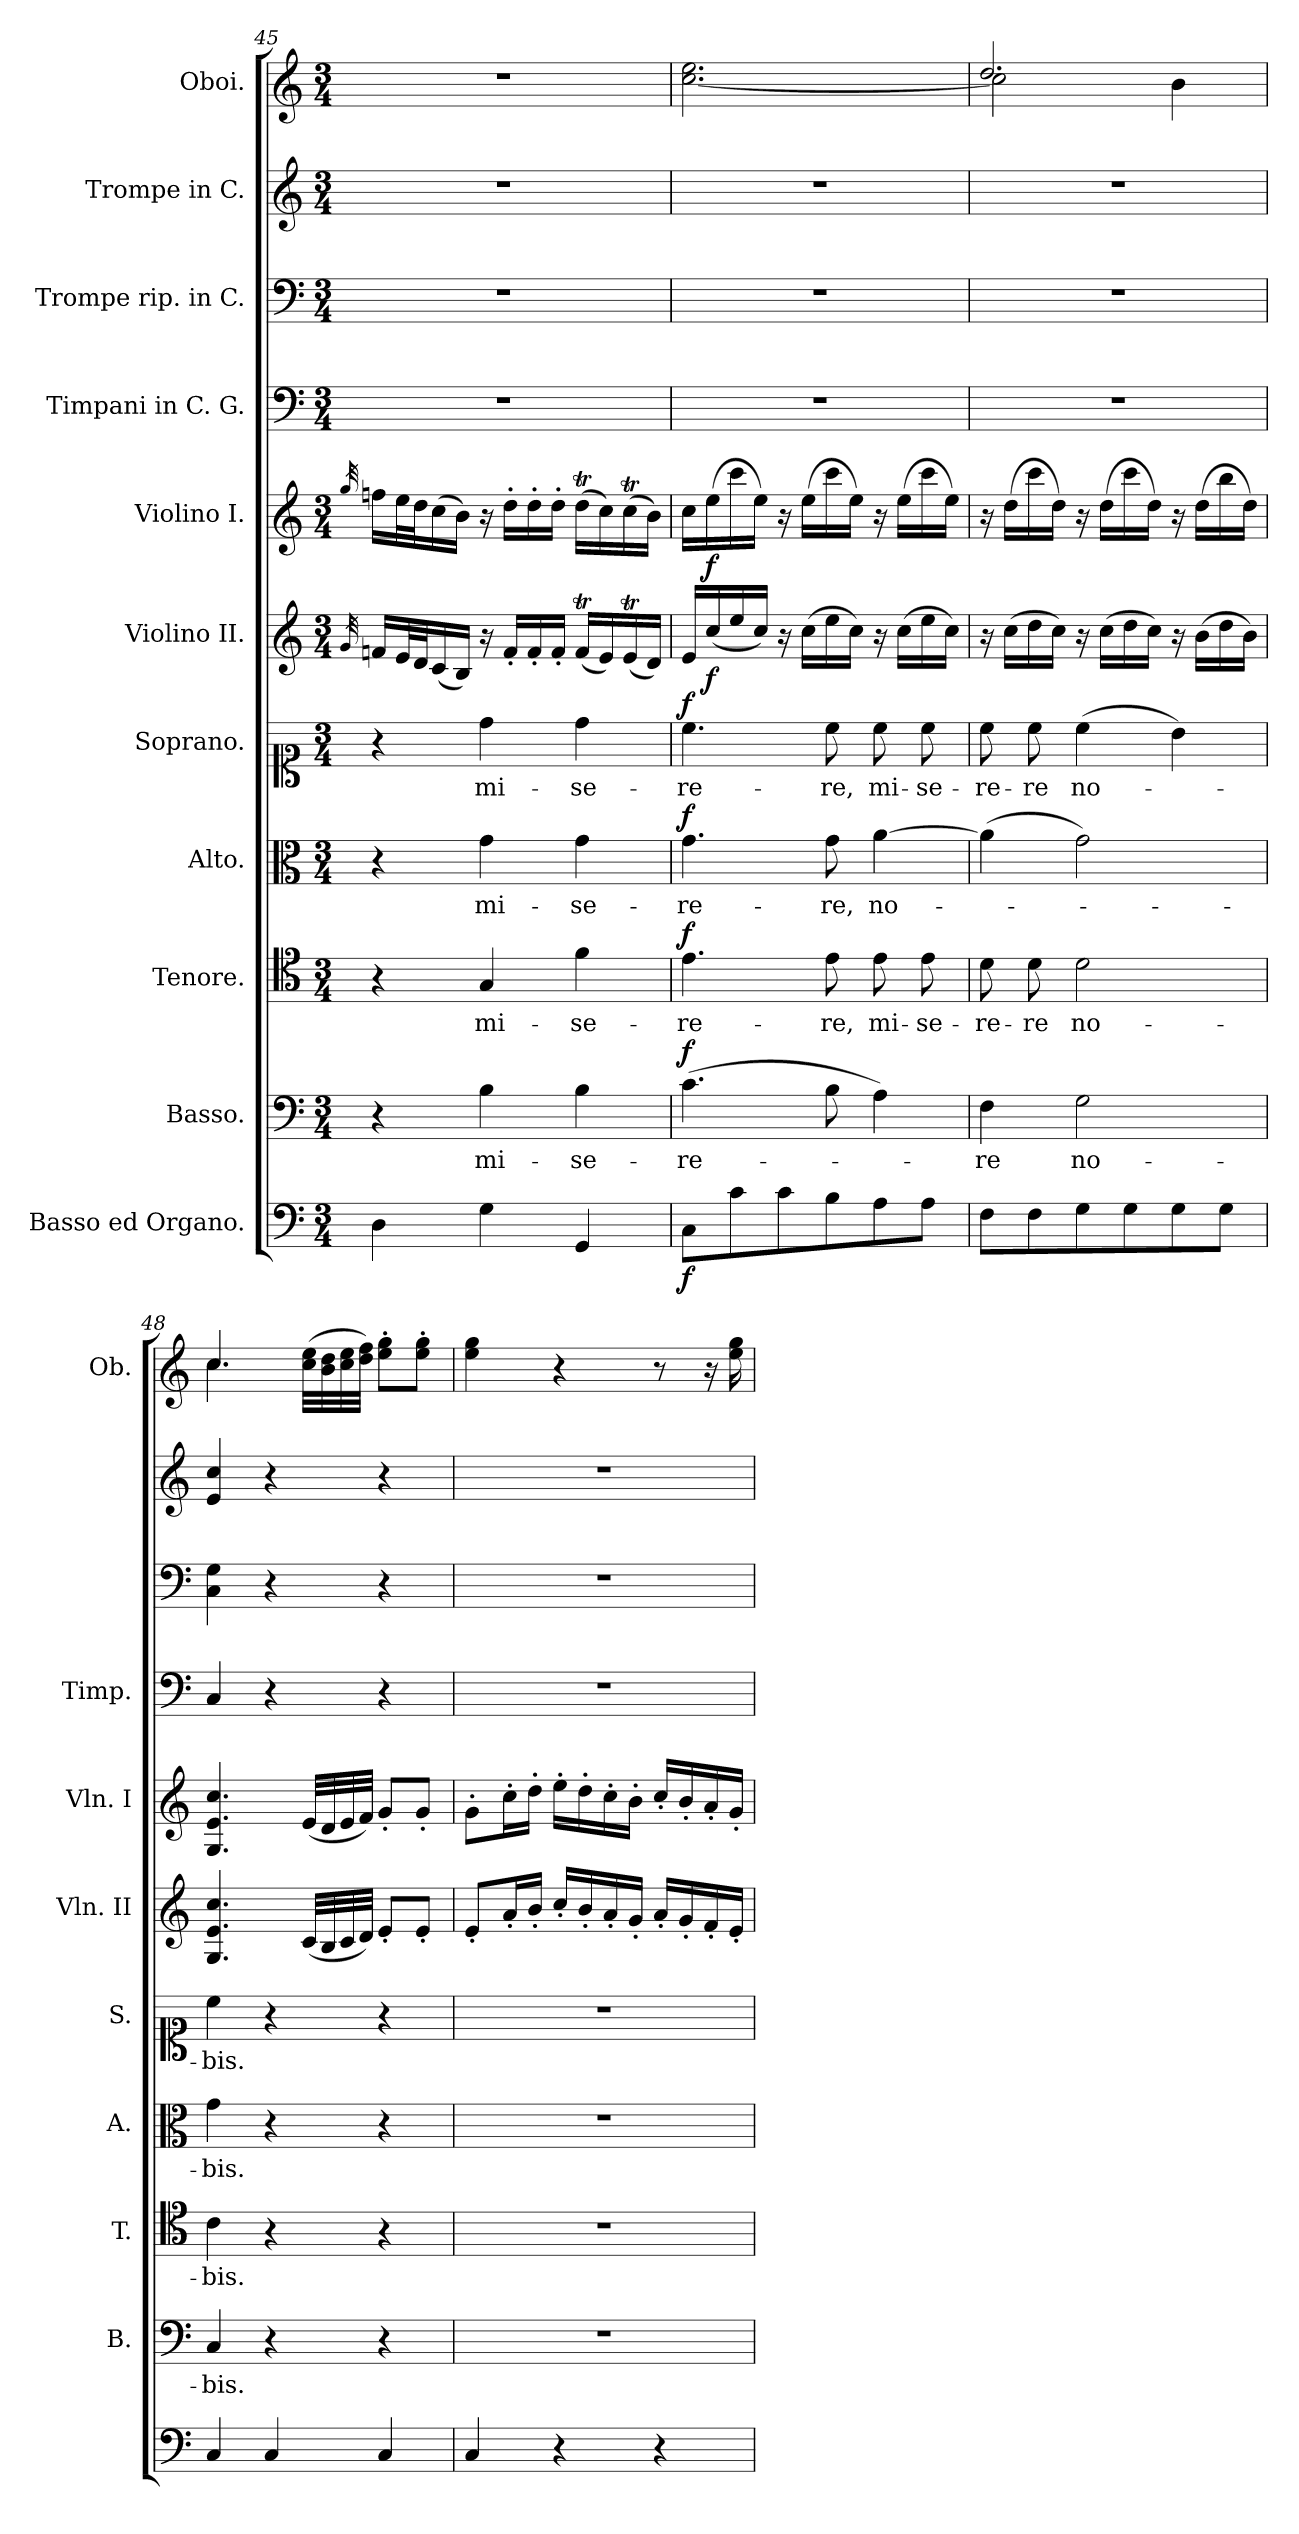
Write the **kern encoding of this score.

**kern	**dynam	**kern	**text	**dynam	**kern	**text	**dynam	**kern	**text	**dynam	**kern	**text	**dynam	**kern	**dynam	**kern	**dynam	**kern	**kern	**kern	**kern
*part11	*part11	*part10	*part10	*part10	*part9	*part9	*part9	*part8	*part8	*part8	*part7	*part7	*part7	*part6	*part6	*part5	*part5	*part4	*part3	*part2	*part1
*staff11	*staff11	*staff10	*staff10	*staff10	*staff9	*staff9	*staff9	*staff8	*staff8	*staff8	*staff7	*staff7	*staff7	*staff6	*staff6	*staff5	*staff5	*staff4	*staff3	*staff2	*staff1
*I"Basso ed  Organo.	*	*I"Basso.	*	*	*I"Tenore.	*	*	*I"Alto.	*	*	*I"Soprano.	*	*	*I"Violino II.	*	*I"Violino I.	*	*I"Timpani in C. G.	*I"Trompe rip. in C.	*I"Trompe in C.	*I"Oboi.
*	*	*I'B.	*	*	*I'T.	*	*	*I'A.	*	*	*I'S.	*	*	*I'Vln. II	*	*I'Vln. I	*	*I'Timp.	*	*	*I'Ob.
*clefF4	*	*clefF4	*	*	*clefC4	*	*	*clefC3	*	*	*clefC1	*	*	*clefG2	*	*clefG2	*	*clefF4	*clefF4	*clefG2	*clefG2
*k[]	*	*k[]	*	*	*k[]	*	*	*k[]	*	*	*k[]	*	*	*k[]	*	*k[]	*	*k[]	*k[]	*k[]	*k[]
*M3/4	*	*M3/4	*	*	*M3/4	*	*	*M3/4	*	*	*M3/4	*	*	*M3/4	*	*M3/4	*	*M3/4	*M3/4	*M3/4	*M3/4
=45	=45	=45	=45	=45	=45	=45	=45	=45	=45	=45	=45	=45	=45	=45	=45	=45	=45	=45	=45	=45	=45
.	.	.	.	.	.	.	.	.	.	.	.	.	.	32qg/	.	32qgg/	.	.	.	.	.
4D\	.	4r	.	.	4r	.	.	4r	.	.	4r	.	.	16fn/LL	.	16ffn\LL	.	2.r	2.r	2.r	2.r
.	.	.	.	.	.	.	.	.	.	.	.	.	.	32e/L	.	32ee\L	.	.	.	.	.
.	.	.	.	.	.	.	.	.	.	.	.	.	.	32d/J	.	32dd\J	.	.	.	.	.
.	.	.	.	.	.	.	.	.	.	.	.	.	.	(<16c/	.	(>16cc\	.	.	.	.	.
.	.	.	.	.	.	.	.	.	.	.	.	.	.	16B/JJ)	.	16b\JJ)	.	.	.	.	.
!	!	!	!LO:LY:b	!	!	!LO:LY:b	!	!	!LO:LY:b	!	!	!LO:LY:b	!	!	!	!	!	!	!	!	!
4G\	.	4B\	mi-	.	4G/	mi-	.	4g\	mi-	.	4dd\	mi-	.	16r	.	16r	.	.	.	.	.
.	.	.	.	.	.	.	.	.	.	.	.	.	.	16f'/LL	.	16dd'\LL	.	.	.	.	.
.	.	.	.	.	.	.	.	.	.	.	.	.	.	16f'/	.	16dd'\	.	.	.	.	.
.	.	.	.	.	.	.	.	.	.	.	.	.	.	16f'/JJ	.	16dd'\JJ	.	.	.	.	.
!	!	!	!LO:LY:b	!	!	!LO:LY:b	!	!	!LO:LY:b	!	!	!LO:LY:b	!	!	!	!	!	!	!	!	!
4GG/	.	4B\	-se-	.	4f\	-se-	.	4g\	-se-	.	4dd\	-se-	.	(<16fT/LL	.	(>16ddT\LL	.	.	.	.	.
.	.	.	.	.	.	.	.	.	.	.	.	.	.	16e/)	.	16cc\)	.	.	.	.	.
.	.	.	.	.	.	.	.	.	.	.	.	.	.	(<16et/	.	(>16ccT\	.	.	.	.	.
.	.	.	.	.	.	.	.	.	.	.	.	.	.	16d/JJ)	.	16b\JJ)	.	.	.	.	.
=46	=46	=46	=46	=46	=46	=46	=46	=46	=46	=46	=46	=46	=46	=46	=46	=46	=46	=46	=46	=46	=46
!	!LO:DY:b	!	!LO:LY:b	!LO:DY:a	!	!LO:LY:b	!LO:DY:a	!	!LO:LY:b	!LO:DY:a	!	!LO:LY:b	!LO:DY:a	!	!	!	!	!	!	!	!
8C\L	f	(>4.c\	-re-	f	4.e\	-re-	f	4.g\	-re-	f	4.cc\	-re-	f	16e/LL	.	16cc\LL	.	2.r	2.r	2.r	[2.cc\ 2.ee\
!	!	!	!	!	!	!	!	!	!	!	!	!	!	!	!LO:DY:b	!	!LO:DY:b	!	!	!	!
.	.	.	.	.	.	.	.	.	.	.	.	.	.	(<16cc/	f	(>16ee\	f	.	.	.	.
8c\	.	.	.	.	.	.	.	.	.	.	.	.	.	16ee/	.	16ccc\	.	.	.	.	.
.	.	.	.	.	.	.	.	.	.	.	.	.	.	16cc/JJ)	.	16ee\JJ)	.	.	.	.	.
8c\	.	.	.	.	.	.	.	.	.	.	.	.	.	16r	.	16r	.	.	.	.	.
.	.	.	.	.	.	.	.	.	.	.	.	.	.	(>16cc\LL	.	(>16ee\LL	.	.	.	.	.
!	!	!	!	!	!	!LO:LY:b	!	!	!LO:LY:b	!	!	!LO:LY:b	!	!	!	!	!	!	!	!	!
8B\	.	8B\	.	.	8e\	-re,	.	8g\	-re,	.	8cc\	-re,	.	16ee\	.	16ccc\	.	.	.	.	.
.	.	.	.	.	.	.	.	.	.	.	.	.	.	16cc\JJ)	.	16ee\JJ)	.	.	.	.	.
!	!	!	!	!	!	!LO:LY:b	!	!	!LO:LY:b	!	!	!LO:LY:b	!	!	!	!	!	!	!	!	!
8A\	.	4A\)	.	.	8e\	mi-	.	[4a\	no-	.	8cc\	mi-	.	16r	.	16r	.	.	.	.	.
.	.	.	.	.	.	.	.	.	.	.	.	.	.	(>16cc\LL	.	(>16ee\LL	.	.	.	.	.
!	!	!	!	!	!	!LO:LY:b	!	!	!	!	!	!LO:LY:b	!	!	!	!	!	!	!	!	!
8A\J	.	.	.	.	8e\	-se-	.	.	.	.	8cc\	-se-	.	16ee\	.	16ccc\	.	.	.	.	.
.	.	.	.	.	.	.	.	.	.	.	.	.	.	16cc\JJ)	.	16ee\JJ)	.	.	.	.	.
=47	=47	=47	=47	=47	=47	=47	=47	=47	=47	=47	=47	=47	=47	=47	=47	=47	=47	=47	=47	=47	=47
!	!	!	!LO:LY:b	!	!	!LO:LY:b	!	!	!	!	!	!LO:LY:b	!	!	!	!	!	!	!	!	!
*	*	*	*	*	*	*	*	*	*	*	*	*	*	*	*	*	*	*	*	*	*^
8F\L	.	4F\	-re	.	8d\	-re-	.	(>4a\]	.	.	8cc\	-re-	.	16r	.	16r	.	2.r	2.r	2.r	2.dd/	2cc\]
.	.	.	.	.	.	.	.	.	.	.	.	.	.	(>16cc\LL	.	(>16dd\LL	.	.	.	.	.	.
!	!	!	!	!	!	!LO:LY:b	!	!	!	!	!	!LO:LY:b	!	!	!	!	!	!	!	!	!	!
8F\	.	.	.	.	8d\	-re	.	.	.	.	8cc\	-re	.	16dd\	.	16ccc\	.	.	.	.	.	.
.	.	.	.	.	.	.	.	.	.	.	.	.	.	16cc\JJ)	.	16dd\JJ)	.	.	.	.	.	.
!	!	!	!LO:LY:b	!	!	!LO:LY:b	!	!	!	!	!	!LO:LY:b	!	!	!	!	!	!	!	!	!	!
8G\	.	2G\	no-	.	2d\	no-	.	2g\)	.	.	(>4cc\	no-	.	16r	.	16r	.	.	.	.	.	.
.	.	.	.	.	.	.	.	.	.	.	.	.	.	(>16cc\LL	.	(>16dd\LL	.	.	.	.	.	.
8G\	.	.	.	.	.	.	.	.	.	.	.	.	.	16dd\	.	16ccc\	.	.	.	.	.	.
.	.	.	.	.	.	.	.	.	.	.	.	.	.	16cc\JJ)	.	16dd\JJ)	.	.	.	.	.	.
8G\	.	.	.	.	.	.	.	.	.	.	4b\)	.	.	16r	.	16r	.	.	.	.	.	4b\
.	.	.	.	.	.	.	.	.	.	.	.	.	.	(>16b\LL	.	(>16dd\LL	.	.	.	.	.	.
8G\J	.	.	.	.	.	.	.	.	.	.	.	.	.	16dd\	.	16bb\	.	.	.	.	.	.
.	.	.	.	.	.	.	.	.	.	.	.	.	.	16b\JJ)	.	16dd\JJ)	.	.	.	.	.	.
!!LO:PB:g=z	!!
=48	=48	=48	=48	=48	=48	=48	=48	=48	=48	=48	=48	=48	=48	=48	=48	=48	=48	=48	=48	=48	=48	=48
!	!	!	!LO:LY:b	!	!	!LO:LY:b	!	!	!LO:LY:b	!	!	!LO:LY:b	!	!	!	!	!	!	!	!	!	!
4C/	.	4C/	-bis.	.	4c\	-bis.	.	4g\	-bis.	.	4cc\	-bis.	.	4.G/ 4.e/ 4.cc/	.	4.G/ 4.e/ 4.cc/	.	4C/	4C\ 4G\	4e/ 4cc/	4.cc/	4.cc\
4C/	.	4r	.	.	4r	.	.	4r	.	.	4r	.	.	.	.	.	.	4r	4r	4r	.	.
.	.	.	.	.	.	.	.	.	.	.	.	.	.	(<32c/LLL	.	(<32e/LLL	.	.	.	.	(>32cc\ 32ee\LLL	8ryy
.	.	.	.	.	.	.	.	.	.	.	.	.	.	32B/	.	32d/	.	.	.	.	32b\ 32dd\	.
.	.	.	.	.	.	.	.	.	.	.	.	.	.	32c/	.	32e/	.	.	.	.	32cc\ 32ee\	.
.	.	.	.	.	.	.	.	.	.	.	.	.	.	32d/JJJ)	.	32f/JJJ)	.	.	.	.	32dd\ 32ff\JJJ)	.
4C/	.	4r	.	.	4r	.	.	4r	.	.	4r	.	.	8e'/L	.	8g'/L	.	4r	4r	4r	8ee\' 8gg\'L	4rcccyy
.	.	.	.	.	.	.	.	.	.	.	.	.	.	8e'/J	.	8g'/J	.	.	.	.	8ee\' 8gg\'J	.
*	*	*	*	*	*	*	*	*	*	*	*	*	*	*	*	*	*	*	*	*	*v	*v
=49	=49	=49	=49	=49	=49	=49	=49	=49	=49	=49	=49	=49	=49	=49	=49	=49	=49	=49	=49	=49	=49
4C/	.	2.r	.	.	2.r	.	.	2.r	.	.	2.r	.	.	8e'/L	.	8g'\L	.	2.r	2.r	2.r	4ee\ 4gg\
.	.	.	.	.	.	.	.	.	.	.	.	.	.	16a'/L	.	16cc'\L	.	.	.	.	.
.	.	.	.	.	.	.	.	.	.	.	.	.	.	16b'/JJ	.	16dd'\JJ	.	.	.	.	.
4r	.	.	.	.	.	.	.	.	.	.	.	.	.	16cc'/LL	.	16ee'\LL	.	.	.	.	4r
.	.	.	.	.	.	.	.	.	.	.	.	.	.	16b'/	.	16dd'\	.	.	.	.	.
.	.	.	.	.	.	.	.	.	.	.	.	.	.	16a'/	.	16cc'\	.	.	.	.	.
.	.	.	.	.	.	.	.	.	.	.	.	.	.	16g'/JJ	.	16b'\JJ	.	.	.	.	.
4r	.	.	.	.	.	.	.	.	.	.	.	.	.	16a'/LL	.	16cc'/LL	.	.	.	.	8r
.	.	.	.	.	.	.	.	.	.	.	.	.	.	16g'/	.	16b'/	.	.	.	.	.
.	.	.	.	.	.	.	.	.	.	.	.	.	.	16f'/	.	16a'/	.	.	.	.	16r
.	.	.	.	.	.	.	.	.	.	.	.	.	.	16e'/JJ	.	16g'/JJ	.	.	.	.	16ee\ 16gg\
=	=	=	=	=	=	=	=	=	=	=	=	=	=	=	=	=	=	=	=	=	=
*-	*-	*-	*-	*-	*-	*-	*-	*-	*-	*-	*-	*-	*-	*-	*-	*-	*-	*-	*-	*-	*-
